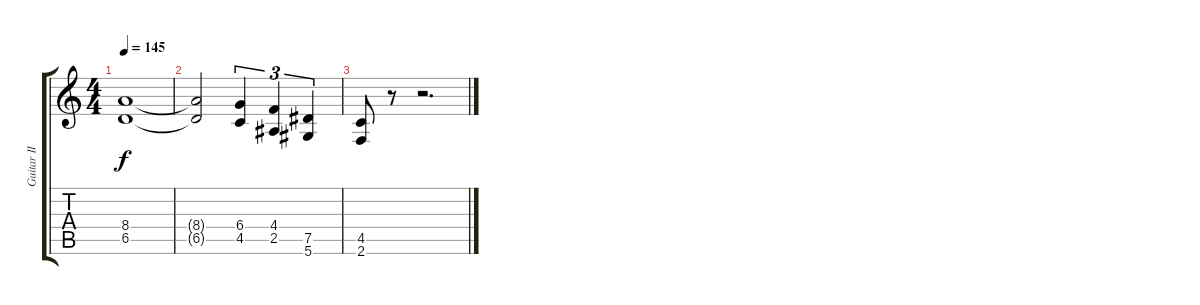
\track ("Guitar II" "Guitar II") {instrument distortionguitar}
\staff {score tabs}
\tuning (Eb4 Bb3 Gb3 Db3 Ab2 Eb2) {hide}
\ts (4 4)
\tempo 145
\clef g2
\ks c
(8.4{t} 6.5{t}).1{dy f} |
(8.4{t} 6.5{t}).2 (6.4 4.5).4{tu (3 2)} (4.4 2.5).4{tu (3 2)} (7.5 5.6).4{tu (3 2)} |
(4.5 2.6).8 r.8 r.2{d}
